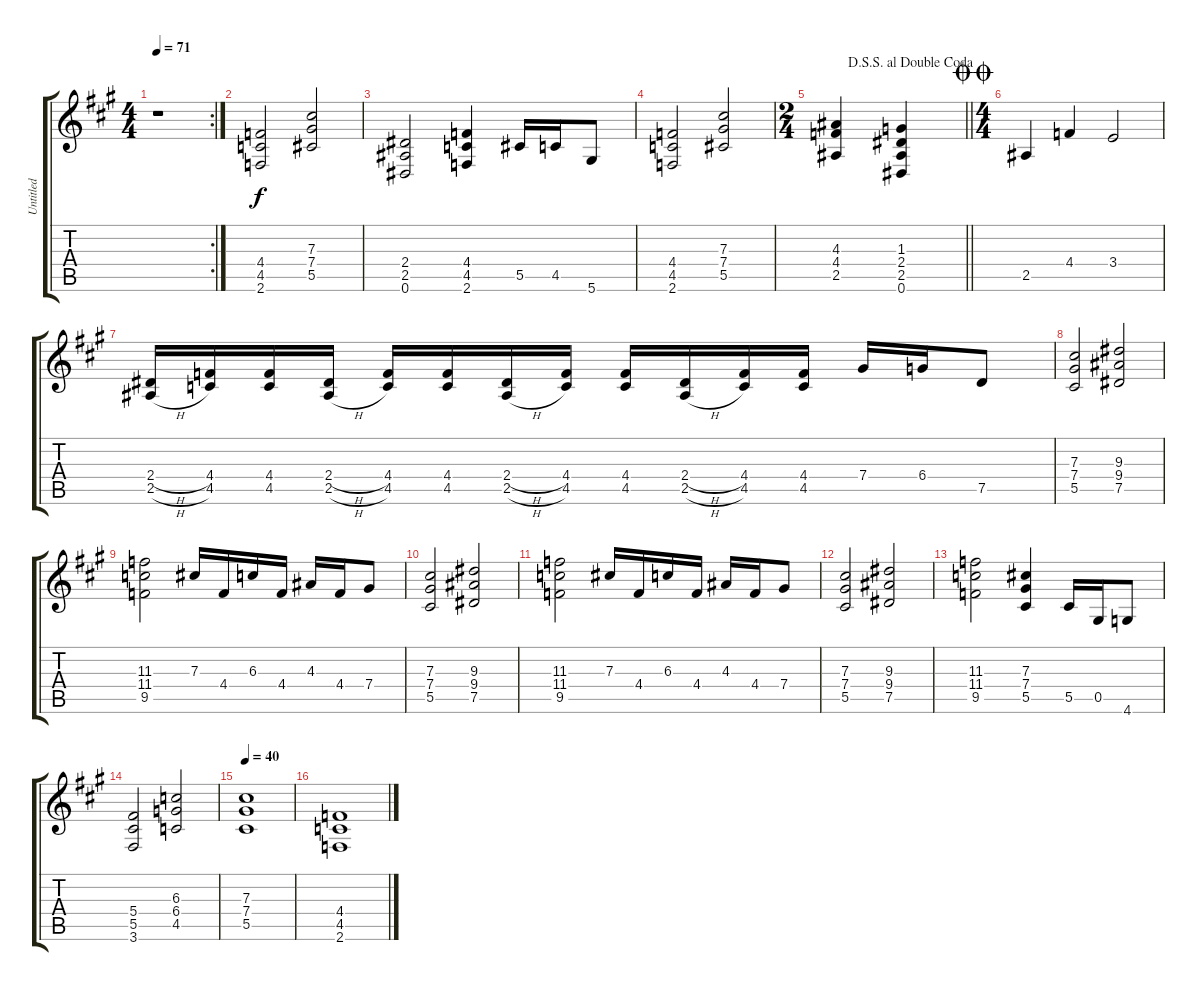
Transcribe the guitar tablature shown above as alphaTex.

\track ("Untitled" "Untitled") {instrument distortionguitar}
\staff {score tabs}
\tuning (Eb4 Bb3 Gb3 Db3 Ab2 Eb2) {hide}
\rc 2
\ts (4 4)
\tempo 71
\clef g2
\ks a
r.1{dy mf} |
(4.4 4.5 2.6).2{dy f} (7.3 7.4 5.5).2 |
(2.4 2.5 0.6).2 (4.4 4.5 2.6).4 5.5.16 4.5.16 5.6.8 |
(4.4 4.5 2.6).2 (7.3 7.4 5.5).2 |
\ts (2 4)
\jump dalsegnosegnoaldoublecoda
\barLineRight lightlight
(4.3 4.4 2.5).4 (1.3 2.4 2.5 0.6).4 |
\ts (4 4)
\jump doublecoda
2.5.4 4.4.4 3.4.2 |
(2.4{h} 2.5{h}).16 (4.4 4.5).16 (4.4 4.5).16 (2.4{h} 2.5{h}).16 (4.4 4.5).16 (4.4 4.5).16 (2.4{h} 2.5{h}).16 (4.4 4.5).16 (4.4 4.5).16 (2.4{h} 2.5{h}).16 (4.4 4.5).16 (4.4 4.5).16 7.4.16 6.4.16 7.5.8 |
(7.3 7.4 5.5).2 (9.3 9.4 7.5).2 |
(11.3 11.4 9.5).2 7.3.16 4.4.16 6.3.16 4.4.16 4.3.16 4.4.16 7.4.8 |
(7.3 7.4 5.5).2 (9.3 9.4 7.5).2 |
(11.3 11.4 9.5).2 7.3.16 4.4.16 6.3.16 4.4.16 4.3.16 4.4.16 7.4.8 |
(7.3 7.4 5.5).2 (9.3 9.4 7.5).2 |
(11.3 11.4 9.5).2 (7.3 7.4 5.5).4 5.5.16 0.5.16 4.6.8 |
(5.4 5.5 3.6).2 (6.3 6.4 4.5).2 |
\tempo 40
(7.3 7.4 5.5).1 |
(4.4 4.5 2.6).1
